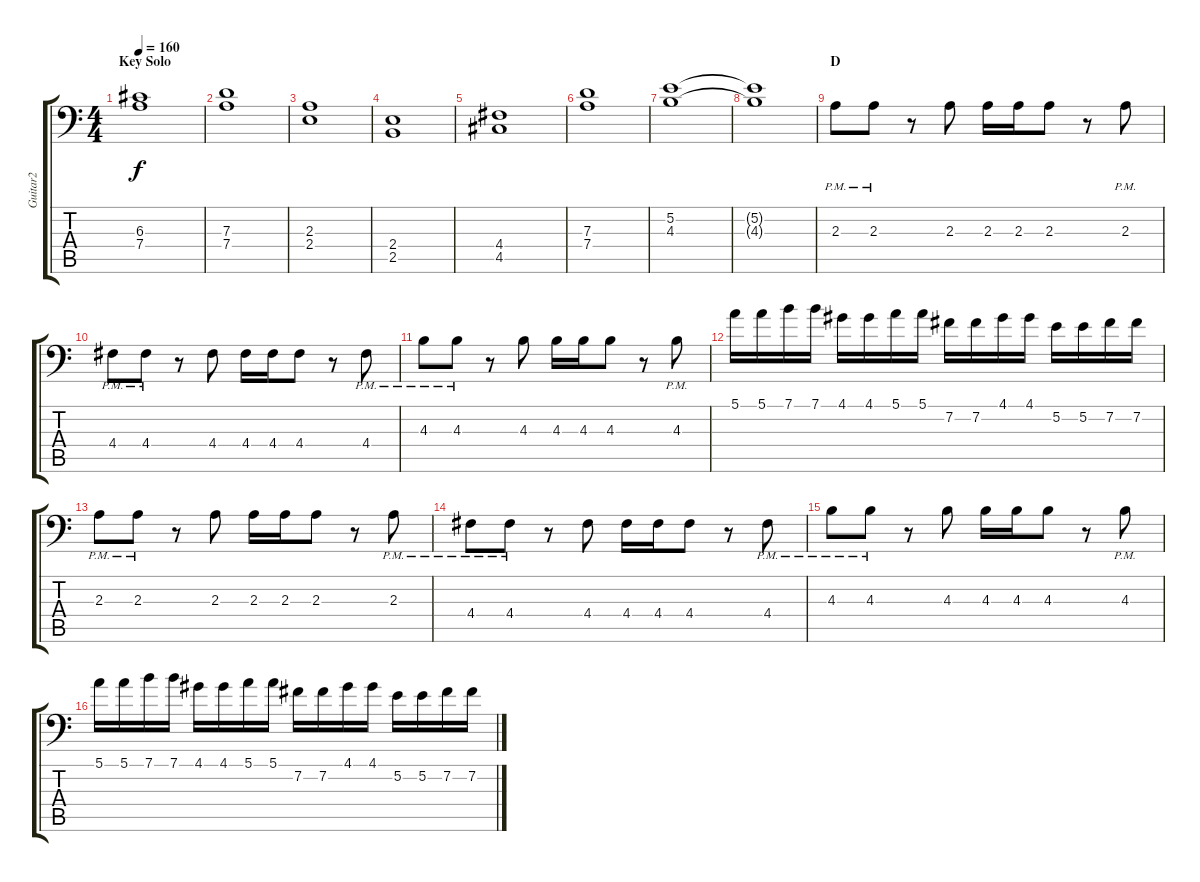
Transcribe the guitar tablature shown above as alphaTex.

\track ("Guitar2" "Guitar2") {instrument distortionguitar}
\staff {score tabs}
\tuning (E3 B2 G2 D2 A1 E1) {hide}
\ts (4 4)
\section ("" "Key Solo")
\tempo 160
\clef f4
\ks c
(6.3 7.4).1{dy f} |
(7.3 7.4).1 |
(2.3 2.4).1 |
(2.4 2.5).1 |
(4.4 4.5).1 |
(7.3 7.4).1 |
(5.2 4.3).1 |
(5.2{t} 4.3{t}).1 |
\section ("" "D")
2.3{pm}.8 2.3{pm}.8 r.8 2.3.8 2.3.16 2.3.16 2.3.8 r.8 2.3{pm}.8 |
4.4{pm}.8 4.4{pm}.8 r.8 4.4.8 4.4.16 4.4.16 4.4.8 r.8 4.4{pm}.8 |
4.3{pm}.8 4.3{pm}.8 r.8 4.3.8 4.3.16 4.3.16 4.3.8 r.8 4.3{pm}.8 |
5.1.16 5.1.16 7.1.16 7.1.16 4.1.16 4.1.16 5.1.16 5.1.16 7.2.16 7.2.16 4.1.16 4.1.16 5.2.16 5.2.16 7.2.16 7.2.16 |
2.3{pm}.8 2.3{pm}.8 r.8 2.3.8 2.3.16 2.3.16 2.3.8 r.8 2.3{pm}.8 |
4.4{pm}.8 4.4{pm}.8 r.8 4.4.8 4.4.16 4.4.16 4.4.8 r.8 4.4{pm}.8 |
4.3{pm}.8 4.3{pm}.8 r.8 4.3.8 4.3.16 4.3.16 4.3.8 r.8 4.3{pm}.8 |
5.1.16 5.1.16 7.1.16 7.1.16 4.1.16 4.1.16 5.1.16 5.1.16 7.2.16 7.2.16 4.1.16 4.1.16 5.2.16 5.2.16 7.2.16 7.2.16
